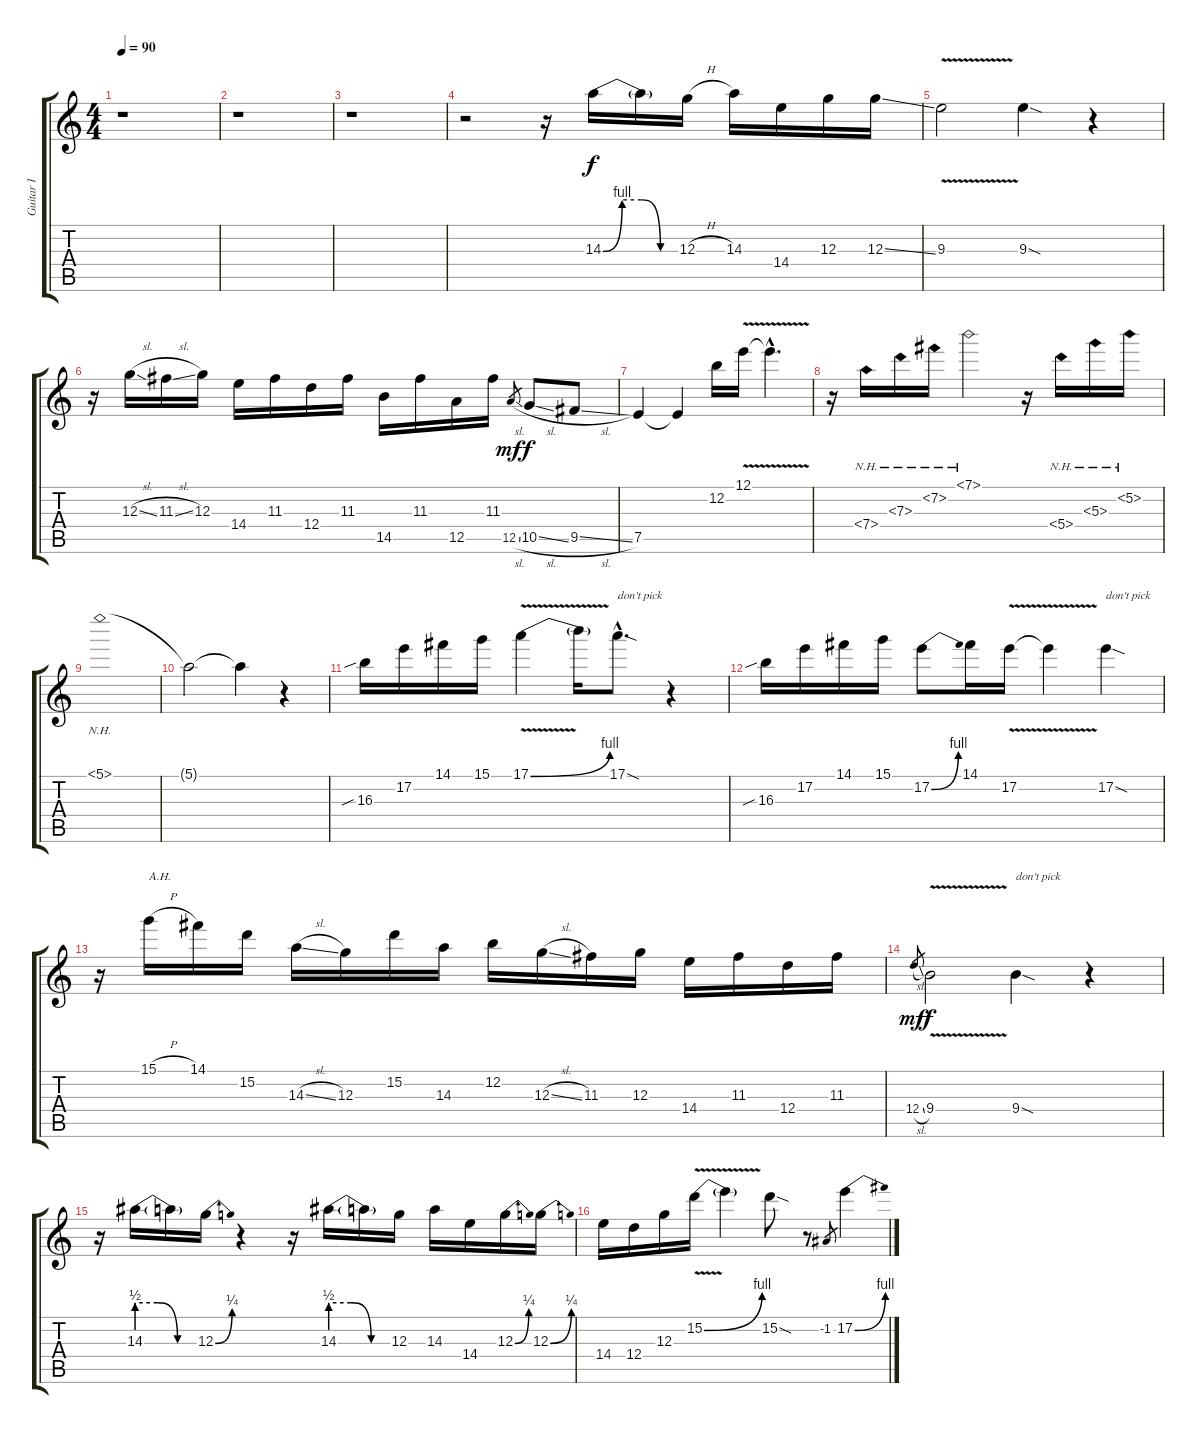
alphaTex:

\track ("Guitar I" "Guitar I") {instrument overdrivenguitar}
\staff {score tabs}
\tuning (E4 B3 G3 D3 A2 E2) {hide}
\ts (4 4)
\tempo 90
\clef g2
\ks c
r.1{dy f instrument overdrivenguitar} |
r.1 |
r.1 |
r.2 r.16 14.3{be (custom 0 0 15 4 30 4 45 0 60 0)}.16 14.3{t}.16 12.3{h}.16 14.3.16 14.4.16 12.3.16 12.3{ss}.16 |
9.3{v}.2 9.3{sod}.4 r.4 |
r.16 12.3{sl}.16 11.3{sl}.16 12.3.16 14.4.16 11.3.16 12.4.16 11.3.16 14.5.16 11.3.16 12.5.16 11.3.16 12.5{sl}.8{gr dy mf} 10.5{sl}.8{dy f} 9.5{sl}.8 |
7.5.4 7.5{t}.4 12.2.16 12.1{v}.16 12.1{hac t}.4{d} |
r.16 7.4{nh}.16 7.3{nh}.16 7.2{nh}.16 7.1{nh}.2 r.16 5.4{nh}.16 5.3{nh}.16 5.2{nh}.16 |
5.1{nh}.1{volume 1} |
5.1{t}.2 5.1{t}.4 r.4{volume 11} |
16.3{sib}.16 17.2.16 14.1.16 15.1.16 17.1{be (bend 0 0 60 4) v}.4 17.1{t}.16 17.1{sod hac}.8{d txt "don't pick"} r.4 |
16.3{sib}.16 17.2.16 14.1.16 15.1.16 17.2{be (bend 0 0 60 4)}.8 14.1.16 17.2{v}.16 17.2{t}.4 17.2{sod}.4{txt "don't pick"} |
r.16 15.1{h}.16{txt "A.H."} 14.1.16 15.2.16 14.3{sl}.16 12.3.16 15.2.16 14.3.16 12.2.16 12.3{sl}.16 11.3.16 12.3.16 14.4.16 11.3.16 12.4.16 11.3.16 |
12.4{sl}.8{gr dy mf} 9.4{v}.2{dy f} 9.4{sod}.4{txt "don't pick"} r.4 |
r.16 14.3{be (custom 0 2 20 2 40 0 60 0)}.16 14.3{t}.16 12.3{be (bend 0 0 60 1)}.16 r.4 r.16 14.3{be (custom 0 2 20 2 40 0 60 0)}.16 14.3{t}.16 12.3.16 14.3.16 14.4.16 12.3{be (bend 0 0 60 1)}.16 12.3{be (bend 0 0 60 1)}.16 |
14.4.16 12.4.16 12.3.16 15.2{be (bend 0 0 60 4) v}.16 15.2{t}.4 15.2{sod}.8 r.8 -1.2.8{gr} 17.2{be (bend 0 0 60 4)}.4
